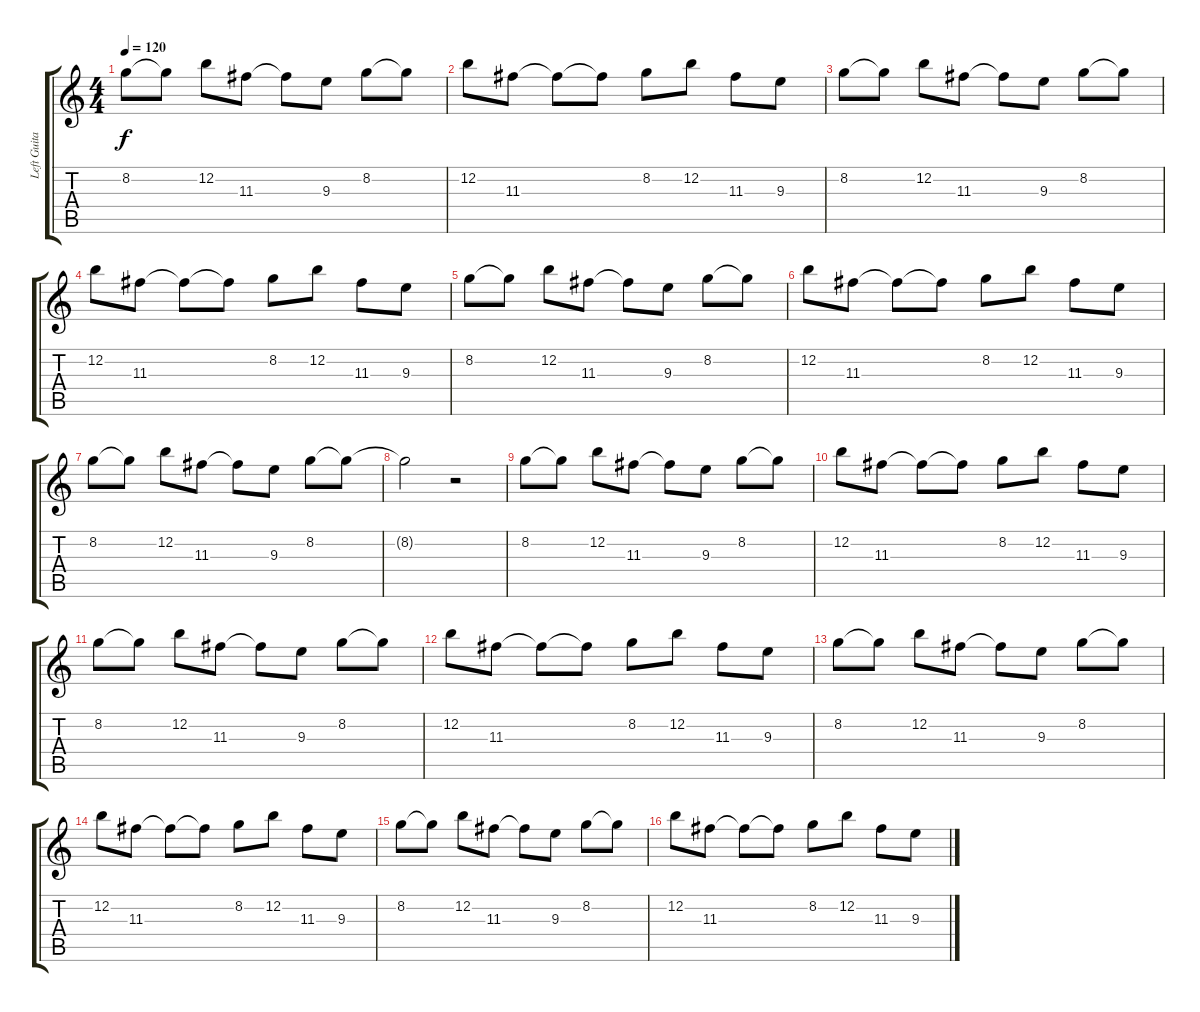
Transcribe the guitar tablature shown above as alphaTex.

\track ("Left Guitar" "Left Guita") {instrument electricguitarjazz}
\staff {score tabs}
\tuning (E4 B3 G3 D3 A2 E2) {hide}
\ts (4 4)
\tempo 120
\clef g2
\ks c
8.2.8{dy f instrument electricguitarjazz} 8.2{t}.8 12.2.8 11.3.8 11.3{t}.8 9.3.8 8.2.8 8.2{t}.8 |
12.2.8 11.3.8 11.3{t}.8 11.3{t}.8 8.2.8 12.2.8 11.3.8 9.3.8 |
8.2.8 8.2{t}.8 12.2.8 11.3.8 11.3{t}.8 9.3.8 8.2.8 8.2{t}.8 |
12.2.8 11.3.8 11.3{t}.8 11.3{t}.8 8.2.8 12.2.8 11.3.8 9.3.8 |
8.2.8 8.2{t}.8 12.2.8 11.3.8 11.3{t}.8 9.3.8 8.2.8 8.2{t}.8 |
12.2.8 11.3.8 11.3{t}.8 11.3{t}.8 8.2.8 12.2.8 11.3.8 9.3.8 |
8.2.8 8.2{t}.8 12.2.8 11.3.8 11.3{t}.8 9.3.8 8.2.8 8.2{t}.8 |
8.2{t}.2 r.2 |
8.2.8 8.2{t}.8 12.2.8 11.3.8 11.3{t}.8 9.3.8 8.2.8 8.2{t}.8 |
12.2.8 11.3.8 11.3{t}.8 11.3{t}.8 8.2.8 12.2.8 11.3.8 9.3.8 |
8.2.8 8.2{t}.8 12.2.8 11.3.8 11.3{t}.8 9.3.8 8.2.8 8.2{t}.8 |
12.2.8 11.3.8 11.3{t}.8 11.3{t}.8 8.2.8 12.2.8 11.3.8 9.3.8 |
8.2.8 8.2{t}.8 12.2.8 11.3.8 11.3{t}.8 9.3.8 8.2.8 8.2{t}.8 |
12.2.8 11.3.8 11.3{t}.8 11.3{t}.8 8.2.8 12.2.8 11.3.8 9.3.8 |
8.2.8 8.2{t}.8 12.2.8 11.3.8 11.3{t}.8 9.3.8 8.2.8 8.2{t}.8 |
12.2.8 11.3.8 11.3{t}.8 11.3{t}.8 8.2.8 12.2.8 11.3.8 9.3.8
